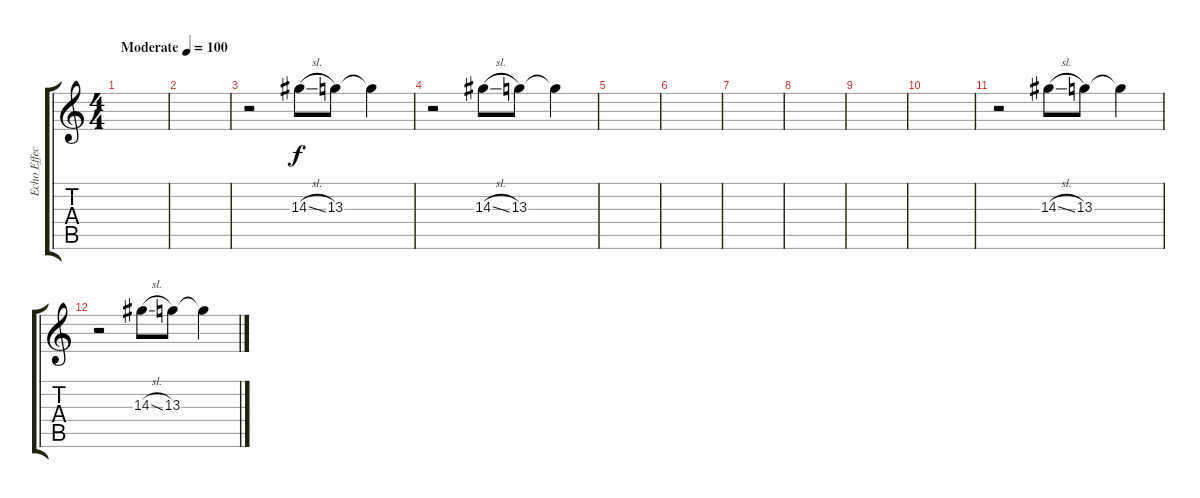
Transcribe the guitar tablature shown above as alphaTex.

\track ("Echo Effect (intro)" "Echo Effec") {instrument electricguitarjazz}
\staff {score tabs}
\tuning (Eb4 Bb3 Gb3 Db3 Ab2 Eb2) {hide}
\ts (4 4)
\tempo (100 "Moderate")
\clef g2
\ks c
|
|
r.2 14.3{sl}.8 13.3.8 13.3{t}.4 |
r.2 14.3{sl}.8 13.3.8 13.3{t}.4 |
|
|
|
|
|
|
r.2 14.3{sl}.8 13.3.8 13.3{t}.4 |
r.2 14.3{sl}.8 13.3.8 13.3{t}.4
